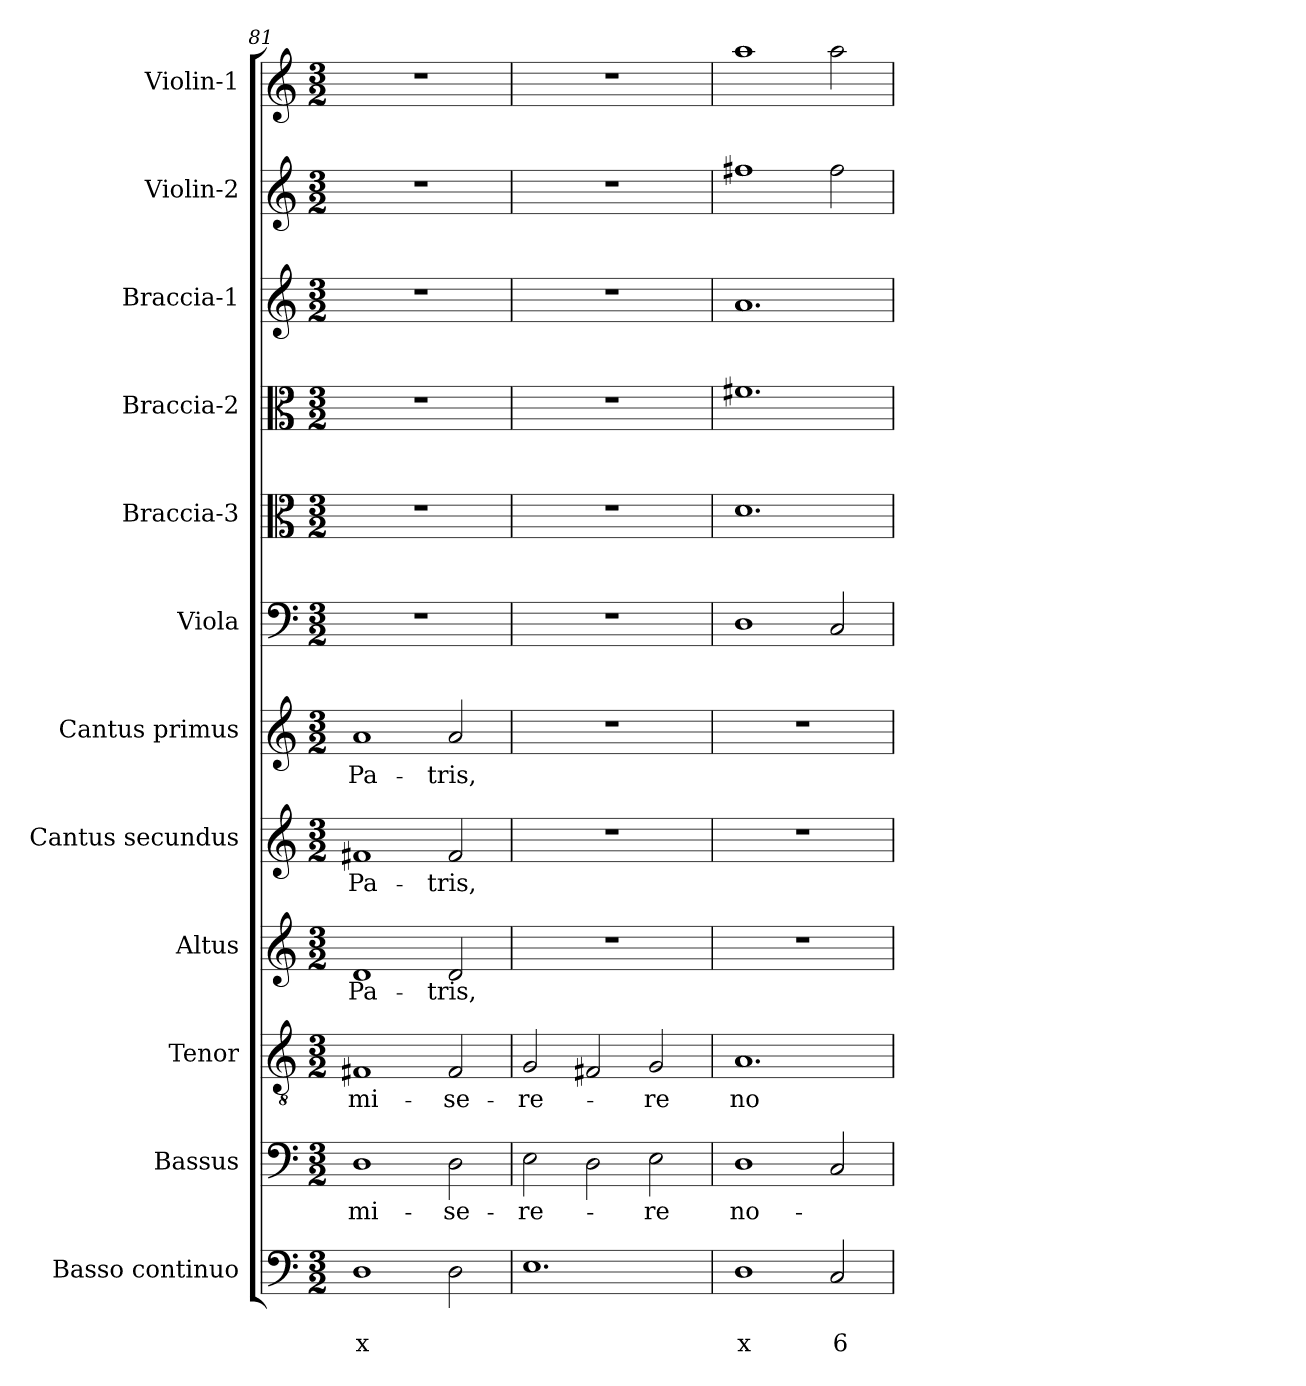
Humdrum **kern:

**kern	**text	**text	**kern	**text	**kern	**text	**kern	**text	**kern	**text	**kern	**text	**kern	**kern	**kern	**kern	**kern	**kern
*part12	*part12	*part12	*part11	*part11	*part10	*part10	*part9	*part9	*part8	*part8	*part7	*part7	*part6	*part5	*part4	*part3	*part2	*part1
*staff12	*staff12	*staff12	*staff11	*staff11	*staff10	*staff10	*staff9	*staff9	*staff8	*staff8	*staff7	*staff7	*staff6	*staff5	*staff4	*staff3	*staff2	*staff1
*I"Basso continuo	*	*	*I"Bassus	*	*I"Tenor	*	*I"Altus	*	*I"Cantus secundus	*	*I"Cantus primus	*	*I"Viola	*I"Braccia-3	*I"Braccia-2	*I"Braccia-1	*I"Violin-2	*I"Violin-1
*I'BC	*	*	*I'B	*	*I'T	*	*I'A	*	*I'C2	*	*I'C1	*	*I'Va	*I'Br3	*I'Br2	*I'Br1	*I'Vi2	*I'Vi1
*clefF4	*	*	*clefF4	*	*clefGv2	*	*clefG2	*	*clefG2	*	*clefG2	*	*clefF4	*clefC3	*clefC3	*clefG2	*clefG2	*clefG2
*k[]	*	*	*k[]	*	*k[]	*	*k[]	*	*k[]	*	*k[]	*	*k[]	*k[]	*k[]	*k[]	*k[]	*k[]
*C:	*	*	*C:	*	*C:	*	*C:	*	*C:	*	*C:	*	*C:	*C:	*C:	*C:	*C:	*C:
*M3/2	*	*	*M3/2	*	*M3/2	*	*M3/2	*	*M3/2	*	*M3/2	*	*M3/2	*M3/2	*M3/2	*M3/2	*M3/2	*M3/2
=81	=81	=81	=81	=81	=81	=81	=81	=81	=81	=81	=81	=81	=81	=81	=81	=81	=81	=81
!	!	!LO:LY:b	!	!	!	!	!	!	!	!	!	!	!	!	!	!	!	!
!	!	!	!	!LO:LY:b	!	!	!	!	!	!	!	!	!	!	!	!	!	!
!	!	!	!	!	!	!LO:LY:b	!	!	!	!	!	!	!	!	!	!	!	!
!	!	!	!	!	!	!	!	!LO:LY:b	!	!	!	!	!	!	!	!	!	!
!	!	!	!	!	!	!	!	!	!	!LO:LY:b	!	!	!	!	!	!	!	!
!	!	!	!	!	!	!	!	!	!	!	!	!LO:LY:b	!	!	!	!	!	!
1D	.	x	1D	mi-	1F#X	mi-	1d	Pa-	1f#X	Pa-	1a	Pa-	1.r	1.r	1.r	1.r	1.r	1.r
!	!	!	!	!LO:LY:b	!	!	!	!	!	!	!	!	!	!	!	!	!	!
!	!	!	!	!	!	!LO:LY:b	!	!	!	!	!	!	!	!	!	!	!	!
!	!	!	!	!	!	!	!	!LO:LY:b	!	!	!	!	!	!	!	!	!	!
!	!	!	!	!	!	!	!	!	!	!LO:LY:b	!	!	!	!	!	!	!	!
!	!	!	!	!	!	!	!	!	!	!	!	!LO:LY:b	!	!	!	!	!	!
2D\	.	.	2D\	-se-	2F#/	-se-	2d/	-tris,	2f#/	-tris,	2a/	-tris,	.	.	.	.	.	.
!!LO:PB:g=z
=82	=82	=82	=82	=82	=82	=82	=82	=82	=82	=82	=82	=82	=82	=82	=82	=82	=82	=82
!	!	!	!	!LO:LY:b	!	!	!	!	!	!	!	!	!	!	!	!	!	!
!	!	!	!	!	!	!LO:LY:b	!	!	!	!	!	!	!	!	!	!	!	!
1.E	.	.	2E\	-re-	2G/	-re-	1.r	.	1.r	.	1.r	.	1.r	1.r	1.r	1.r	1.r	1.r
.	.	.	2D\	.	2F#X/	.	.	.	.	.	.	.	.	.	.	.	.	.
!	!	!	!	!LO:LY:b	!	!	!	!	!	!	!	!	!	!	!	!	!	!
!	!	!	!	!	!	!LO:LY:b	!	!	!	!	!	!	!	!	!	!	!	!
.	.	.	2E\	-re	2G/	-re	.	.	.	.	.	.	.	.	.	.	.	.
=83	=83	=83	=83	=83	=83	=83	=83	=83	=83	=83	=83	=83	=83	=83	=83	=83	=83	=83
!	!	!LO:LY:b	!	!	!	!	!	!	!	!	!	!	!	!	!	!	!	!
!	!	!	!	!LO:LY:b	!	!	!	!	!	!	!	!	!	!	!	!	!	!
!	!	!	!	!	!	!LO:LY:b	!	!	!	!	!	!	!	!	!	!	!	!
1D	.	x	1D	no-	1.A	no-	1.r	.	1.r	.	1.r	.	1D	1.d	1.f#X	1.a	1ff#X	1aa
!	!	!LO:LY:b	!	!	!	!	!	!	!	!	!	!	!	!	!	!	!	!
2C/	.	6	2C/	.	.	.	.	.	.	.	.	.	2C/	.	.	.	2ff#\	2aa\
=	=	=	=	=	=	=	=	=	=	=	=	=	=	=	=	=	=	=
*-	*-	*-	*-	*-	*-	*-	*-	*-	*-	*-	*-	*-	*-	*-	*-	*-	*-	*-
